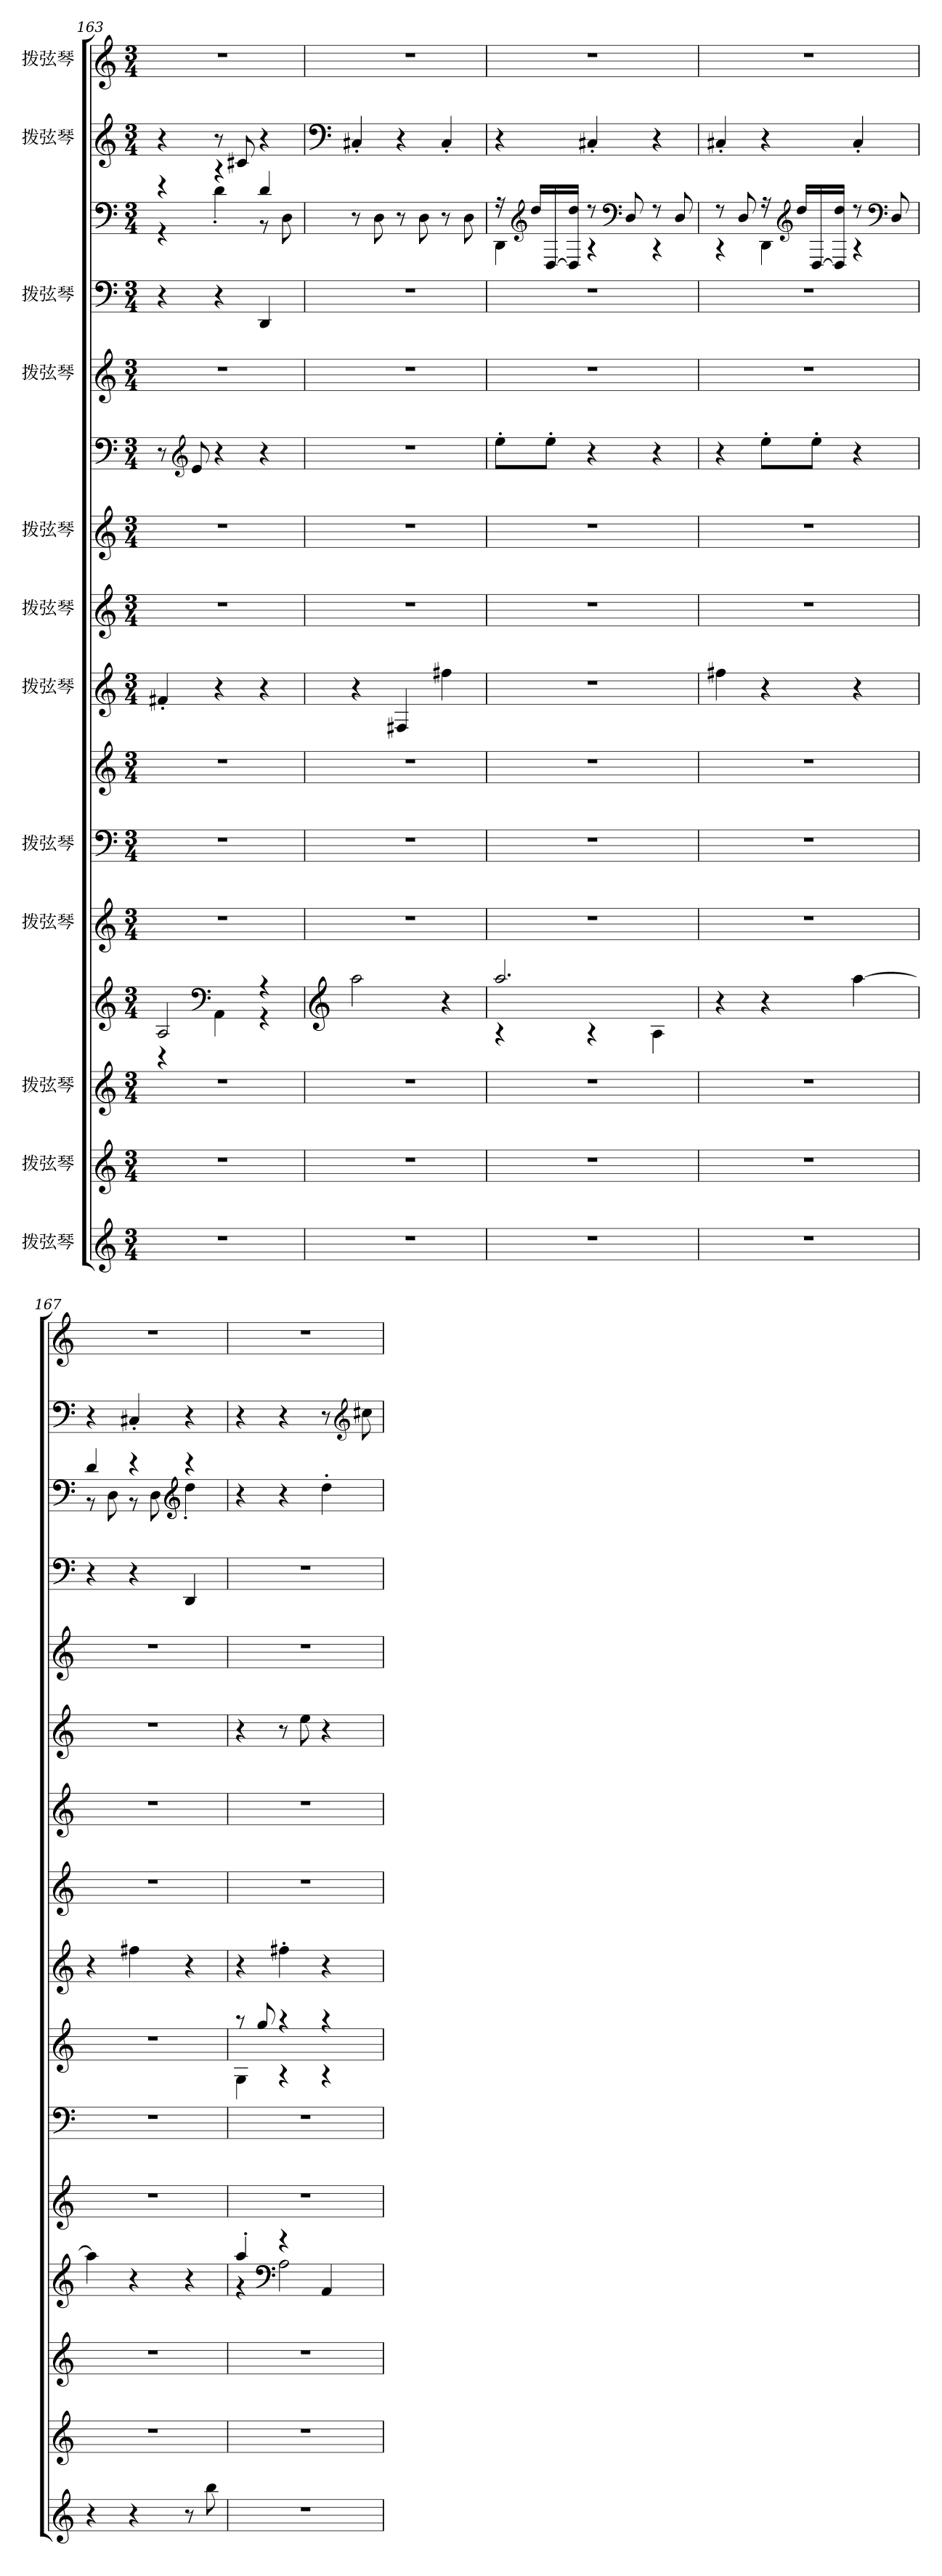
**kern	**kern	**kern	**kern	**kern	**kern	**kern	**kern	**kern	**kern	**kern	**kern	**kern	**kern	**kern	**kern
*part12	*part11	*part10	*part10	*part9	*part8	*part8	*part7	*part6	*part5	*part5	*part4	*part3	*part3	*part2	*part1
*staff16	*staff15	*staff14	*staff13	*staff12	*staff11	*staff10	*staff9	*staff8	*staff7	*staff6	*staff5	*staff4	*staff3	*staff2	*staff1
*I"拨弦琴	*I"拨弦琴	*I"拨弦琴	*	*I"拨弦琴	*I"拨弦琴	*	*I"拨弦琴	*I"拨弦琴	*I"拨弦琴	*	*I"拨弦琴	*I"拨弦琴	*	*I"拨弦琴	*I"拨弦琴
*clefG2	*clefG2	*clefG2	*clefG2	*clefG2	*clefF4	*clefG2	*clefG2	*clefG2	*clefG2	*clefF4	*clefG2	*clefF4	*clefF4	*clefG2	*clefG2
*k[]	*k[]	*k[]	*k[]	*k[]	*k[]	*k[]	*k[]	*k[]	*k[]	*k[]	*k[]	*k[]	*k[]	*k[]	*k[]
*M3/4	*M3/4	*M3/4	*M3/4	*M3/4	*M3/4	*M3/4	*M3/4	*M3/4	*M3/4	*M3/4	*M3/4	*M3/4	*M3/4	*M3/4	*M3/4
=163	=163	=163	=163	=163	=163	=163	=163	=163	=163	=163	=163	=163	=163	=163	=163
*	*	*	*^	*	*	*	*	*	*	*	*	*	*^	*	*
2.r	2.r	2.r	2A/	4r	2.r	2.r	2.r	4f#X'/	2.r	2.r	8r	2.r	4r	4r	4r	4r	2.r
*	*	*	*	*	*	*	*	*	*	*	*clefG2	*	*	*	*	*	*
.	.	.	.	.	.	.	.	.	.	.	8e/	.	.	.	.	.	.
*	*	*	*clefF4	*	*	*	*	*	*	*	*	*	*	*	*	*	*
.	.	.	.	4AA\	.	.	.	4r	.	.	4r	.	4r	4r	4d'\	8r	.
.	.	.	.	.	.	.	.	.	.	.	.	.	.	.	.	8c#X/	.
.	.	.	4r	4r	.	.	.	4r	.	.	4r	.	4DD/	4d/	8r	4r	.
.	.	.	.	.	.	.	.	.	.	.	.	.	.	.	8D\	.	.
*	*	*	*v	*v	*	*	*	*	*	*	*	*	*	*v	*v	*	*
=164	=164	=164	=164	=164	=164	=164	=164	=164	=164	=164	=164	=164	=164	=164	=164
*	*	*	*clefG2	*	*	*	*	*	*	*	*	*	*	*clefF4	*
2.r	2.r	2.r	2aa\	2.r	2.r	2.r	4r	2.r	2.r	2.r	2.r	2.r	8r	4C#X'/	2.r
.	.	.	.	.	.	.	.	.	.	.	.	.	8D\	.	.
.	.	.	.	.	.	.	4F#X/	.	.	.	.	.	8r	4r	.
.	.	.	.	.	.	.	.	.	.	.	.	.	8D\	.	.
.	.	.	4r	.	.	.	4ff#X\	.	.	.	.	.	8r	4C#'/	.
.	.	.	.	.	.	.	.	.	.	.	.	.	8D\	.	.
!!LO:PB:g=z
=165	=165	=165	=165	=165	=165	=165	=165	=165	=165	=165	=165	=165	=165	=165	=165
*	*	*	*^	*	*	*	*	*	*	*	*	*	*^	*	*
2.r	2.r	2.r	2.aa/	4r	2.r	2.r	2.r	2.r	2.r	2.r	8ee'\L	2.r	2.r	16r	4DD\	4r	2.r
*	*	*	*	*	*	*	*	*	*	*	*	*	*	*clefG2	*	*	*
.	.	.	.	.	.	.	.	.	.	.	.	.	.	16dd/LL	.	.	.
.	.	.	.	.	.	.	.	.	.	.	8ee'\J	.	.	[16D/	.	.	.
.	.	.	.	.	.	.	.	.	.	.	.	.	.	16D/] 16dd/JJ	.	.	.
.	.	.	.	4r	.	.	.	.	.	.	4r	.	.	8r	4r	4C#X'/	.
*	*	*	*	*	*	*	*	*	*	*	*	*	*	*clefF4	*	*	*
.	.	.	.	.	.	.	.	.	.	.	.	.	.	8D/	.	.	.
.	.	.	.	4A\	.	.	.	.	.	.	4r	.	.	8r	4r	4r	.
.	.	.	.	.	.	.	.	.	.	.	.	.	.	8D/	.	.	.
*	*	*	*v	*v	*	*	*	*	*	*	*	*	*	*	*	*	*
=166	=166	=166	=166	=166	=166	=166	=166	=166	=166	=166	=166	=166	=166	=166	=166	=166
2.r	2.r	2.r	4r	2.r	2.r	2.r	4ff#X\	2.r	2.r	4r	2.r	2.r	8r	4r	4C#X'/	2.r
.	.	.	.	.	.	.	.	.	.	.	.	.	8D/	.	.	.
.	.	.	4r	.	.	.	4r	.	.	8ee'\L	.	.	16r	4DD\	4r	.
*	*	*	*	*	*	*	*	*	*	*	*	*	*clefG2	*	*	*
.	.	.	.	.	.	.	.	.	.	.	.	.	16dd/LL	.	.	.
.	.	.	.	.	.	.	.	.	.	8ee'\J	.	.	[16D/	.	.	.
.	.	.	.	.	.	.	.	.	.	.	.	.	16D/] 16dd/JJ	.	.	.
.	.	.	[4aa\	.	.	.	4r	.	.	4r	.	.	8r	4r	4C#'/	.
*	*	*	*	*	*	*	*	*	*	*	*	*	*clefF4	*	*	*
.	.	.	.	.	.	.	.	.	.	.	.	.	8D/	.	.	.
=167	=167	=167	=167	=167	=167	=167	=167	=167	=167	=167	=167	=167	=167	=167	=167	=167
4r	2.r	2.r	4aa\]	2.r	2.r	2.r	4r	2.r	2.r	2.r	2.r	4r	4d/	8r	4r	2.r
.	.	.	.	.	.	.	.	.	.	.	.	.	.	8D\	.	.
4r	.	.	4r	.	.	.	4ff#X\	.	.	.	.	4r	4r	8r	4C#X'/	.
.	.	.	.	.	.	.	.	.	.	.	.	.	.	8D\	.	.
*	*	*	*	*	*	*	*	*	*	*	*	*	*clefG2	*	*	*
8r	.	.	4r	.	.	.	4r	.	.	.	.	4DD/	4r	4dd'\	4r	.
8bb\	.	.	.	.	.	.	.	.	.	.	.	.	.	.	.	.
*	*	*	*	*	*	*	*	*	*	*	*	*	*v	*v	*	*
!!LO:PB:g=z
=168	=168	=168	=168	=168	=168	=168	=168	=168	=168	=168	=168	=168	=168	=168	=168
*	*	*	*^	*	*	*^	*	*	*	*	*	*	*	*	*
2.r	2.r	2.r	4aa'/	4r	2.r	2.r	8r	4G\	4r	2.r	2.r	4r	2.r	2.r	4r	4r	2.r
.	.	.	.	.	.	.	8gg/	.	.	.	.	.	.	.	.	.	.
*	*	*	*clefF4	*	*	*	*	*	*	*	*	*	*	*	*	*	*
.	.	.	4r	2A\	.	.	4r	4r	4ff#X'\	.	.	8r	.	.	4r	4r	.
.	.	.	.	.	.	.	.	.	.	.	.	8ee\	.	.	.	.	.
.	.	.	4AA/	.	.	.	4r	4r	4r	.	.	4r	.	.	4dd'\	8r	.
*	*	*	*	*	*	*	*	*	*	*	*	*	*	*	*	*clefG2	*
.	.	.	.	.	.	.	.	.	.	.	.	.	.	.	.	8cc#X\	.
*	*	*	*v	*v	*	*	*v	*v	*	*	*	*	*	*	*	*	*
=	=	=	=	=	=	=	=	=	=	=	=	=	=	=	=
*-	*-	*-	*-	*-	*-	*-	*-	*-	*-	*-	*-	*-	*-	*-	*-
